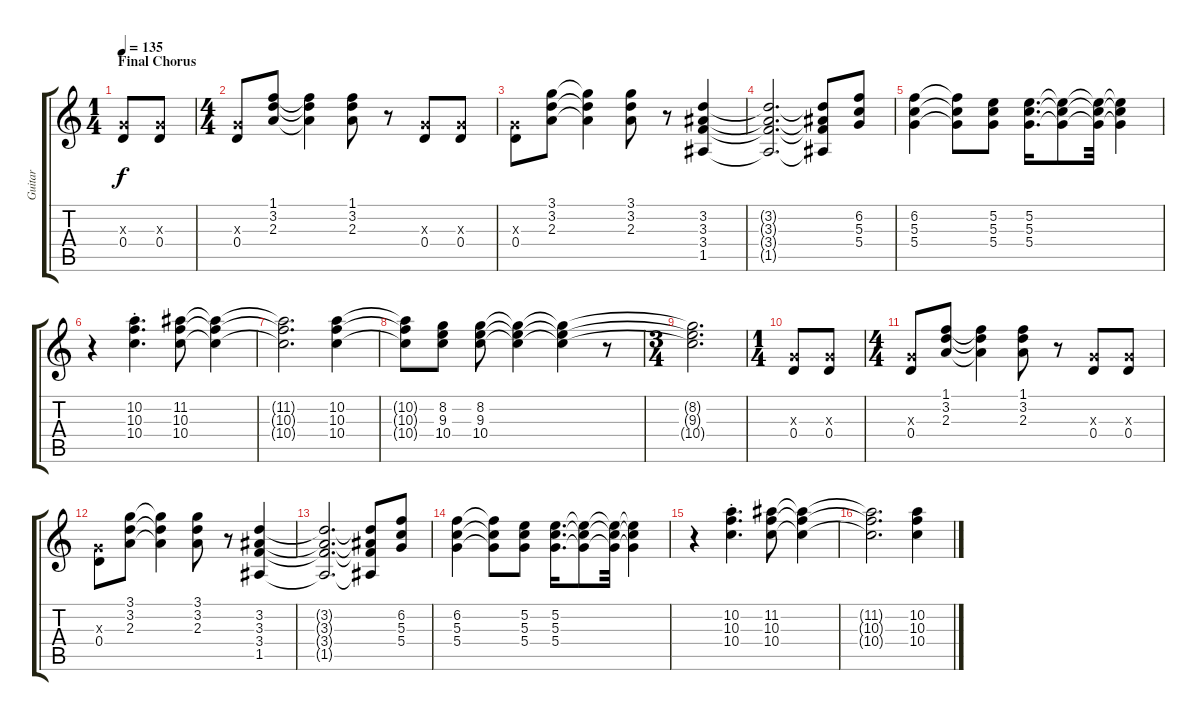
\track ("Guitar" "Guitar") {instrument distortionguitar}
\staff {score tabs}
\tuning (E4 B3 G3 D3 A2 E2) {hide}
\ts (1 4)
\section ("" "Final Chorus")
\tempo 135
\clef g2
\ks c
(0.3{x} 0.4).8{dy f} (0.3{x} 0.4).8 |
\ts (4 4)
(0.3{x} 0.4).8 (1.1 3.2 2.3).8 (1.1{t} 3.2{t} 2.3{t}).4 (1.1 3.2 2.3).8 r.8 (0.3{x} 0.4).8 (0.3{x} 0.4).8 |
(0.3{x} 0.4).8 (3.1 3.2 2.3).8 (3.1{t} 3.2{t} 2.3{t}).4 (3.1 3.2 2.3).8 r.8 (3.2 3.3 3.4 1.5).4 |
(3.2{t} 3.3{t} 3.4{t} 1.5{t}).2{d} (3.2{t} 3.3{t} 3.4{t} 1.5{t}).8 (6.2 5.3 5.4).8 |
(6.2 5.3 5.4).4 (6.2{t} 5.3{t} 5.4{t}).8 (5.2 5.3 5.4).8 (5.2 5.3 5.4).16{d} (5.2{t} 5.3{t} 5.4{t}).8 (5.2{t} 5.3{t} 5.4{t}).32 (5.2{t} 5.3{t} 5.4{t}).4 |
r.4 (10.2{st} 10.3{st} 10.4{st}).4{d} (11.2 10.3 10.4).8 (11.2{t} 10.3{t} 10.4{t}).4 |
(11.2{t} 10.3{t} 10.4{t}).2{d} (10.2 10.3 10.4).4 |
(10.2{t} 10.3{t} 10.4{t}).8 (8.2 9.3 10.4).8 (8.2 9.3 10.4).8 (8.2{t} 9.3{t} 10.4{t}).4 (8.2{t} 9.3{t} 10.4{t}).4 r.8 |
\ts (3 4)
(8.2{t} 9.3{t} 10.4{t}).2{d} |
\ts (1 4)
(0.3{x} 0.4).8 (0.3{x} 0.4).8 |
\ts (4 4)
(0.3{x} 0.4).8 (1.1 3.2 2.3).8 (1.1{t} 3.2{t} 2.3{t}).4 (1.1 3.2 2.3).8 r.8 (0.3{x} 0.4).8 (0.3{x} 0.4).8 |
(0.3{x} 0.4).8 (3.1 3.2 2.3).8 (3.1{t} 3.2{t} 2.3{t}).4 (3.1 3.2 2.3).8 r.8 (3.2 3.3 3.4 1.5).4 |
(3.2{t} 3.3{t} 3.4{t} 1.5{t}).2{d} (3.2{t} 3.3{t} 3.4{t} 1.5{t}).8 (6.2 5.3 5.4).8 |
(6.2 5.3 5.4).4 (6.2{t} 5.3{t} 5.4{t}).8 (5.2 5.3 5.4).8 (5.2 5.3 5.4).16{d} (5.2{t} 5.3{t} 5.4{t}).8 (5.2{t} 5.3{t} 5.4{t}).32 (5.2{t} 5.3{t} 5.4{t}).4 |
r.4 (10.2{st} 10.3{st} 10.4{st}).4{d} (11.2 10.3 10.4).8 (11.2{t} 10.3{t} 10.4{t}).4 |
(11.2{t} 10.3{t} 10.4{t}).2{d} (10.2 10.3 10.4).4
